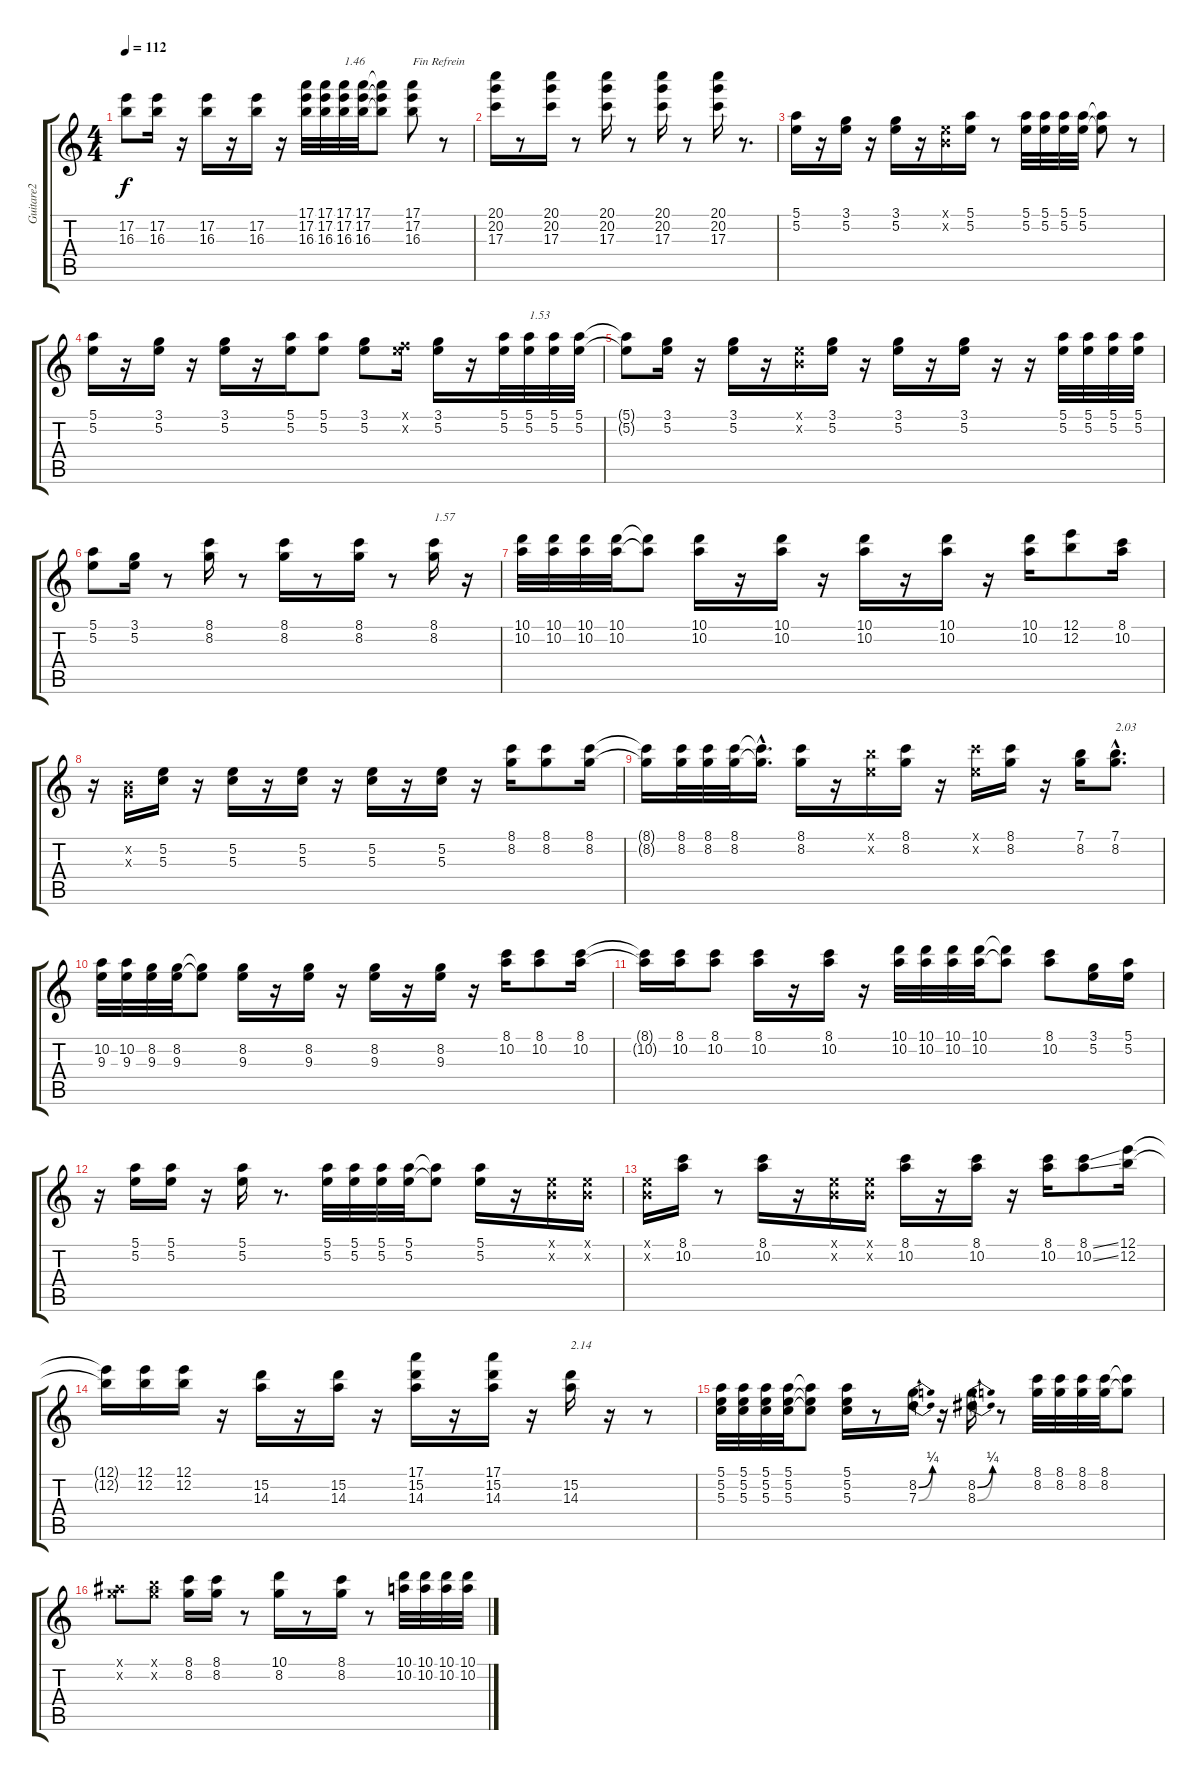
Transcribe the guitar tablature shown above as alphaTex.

\track ("Guitare2" "Guitare2") {instrument electricguitarclean}
\staff {score tabs}
\tuning (E4 B3 G3 D3 A2 E2) {hide}
\ts (4 4)
\tempo 112
\clef g2
\ks c
(17.2 16.3).8{dy f} (17.2 16.3).16 r.16 (17.2 16.3).16 r.16 (17.2 16.3).16 r.16 (17.1 17.2 16.3).32 (17.1 17.2 16.3).32 (17.1 17.2 16.3).32{txt "1.46"} (17.1 17.2 16.3).32 (17.1{t} 17.2{t} 16.3{t}).8 (17.1 17.2 16.3).8{txt "Fin Refrein"} r.8 |
(20.1 20.2 17.3).16 r.8 (20.1 20.2 17.3).16 r.8 (20.1 20.2 17.3).16 r.8 (20.1 20.2 17.3).16 r.8 (20.1 20.2 17.3).16 r.8{d} |
(5.1 5.2).16 r.16 (3.1 5.2).16 r.16 (3.1 5.2).16 r.16 (0.1{x} 0.2{x}).16 (5.1 5.2).16 r.8 (5.1 5.2).32 (5.1 5.2).32 (5.1 5.2).32 (5.1 5.2).32 (5.1{t} 5.2{t}).8 r.8 |
(5.1 5.2).16 r.16 (3.1 5.2).16 r.16 (3.1 5.2).16 r.16 (5.1 5.2).16 (5.1 5.2).8 (3.1 5.2).8 (0.1{x} 6.2{x}).16 (3.1 5.2).16 r.16 (5.1 5.2).32 (5.1 5.2).32{txt "1.53"} (5.1 5.2).32 (5.1 5.2).32 |
(5.1{t} 5.2{t}).8 (3.1 5.2).16 r.16 (3.1 5.2).16 r.16 (0.1{x} 0.2{x}).16 (3.1 5.2).16 r.16 (3.1 5.2).16 r.16 (3.1 5.2).16 r.16 r.16 (5.1 5.2).32 (5.1 5.2).32 (5.1 5.2).32 (5.1 5.2).32 |
(5.1 5.2).8 (3.1 5.2).16 r.8 (8.1 8.2).16 r.8 (8.1 8.2).16 r.8 (8.1 8.2).16 r.8 (8.1 8.2).16{txt "1.57"} r.16 |
(10.1 10.2).32 (10.1 10.2).32 (10.1 10.2).32 (10.1 10.2).32 (10.1{t} 10.2{t}).8 (10.1 10.2).16 r.16 (10.1 10.2).16 r.16 (10.1 10.2).16 r.16 (10.1 10.2).16 r.16 (10.1 10.2).16 (12.1 12.2).8 (8.1 10.2).16 |
r.16 (0.2{x} 0.3{x}).16 (5.2 5.3).16 r.16 (5.2 5.3).16 r.16 (5.2 5.3).16 r.16 (5.2 5.3).16 r.16 (5.2 5.3).16 r.16 (8.1 8.2).16 (8.1 8.2).8 (8.1 8.2).16 |
(8.1{t} 8.2{t}).16 (8.1 8.2).32 (8.1 8.2).32 (8.1 8.2).32 (8.1{hac t} 8.2{hac t}).16{d} (8.1 8.2).16 r.16 (0.1{x} 12.2{x}).16 (8.1 8.2).16 r.16 (0.1{x} 13.2{x}).16 (8.1 8.2).16 r.16 (7.1 8.2).16 (7.1{hac} 8.2{hac}).8{d txt "2.03"} |
(10.2 9.3).32 (10.2 9.3).32 (8.2 9.3).32 (8.2 9.3).32 (8.2{t} 9.3{t}).8 (8.2 9.3).16 r.16 (8.2 9.3).16 r.16 (8.2 9.3).16 r.16 (8.2 9.3).16 r.16 (8.1 10.2).16 (8.1 10.2).8 (8.1 10.2).16 |
(8.1{t} 10.2{t}).16 (8.1 10.2).16 (8.1 10.2).8 (8.1 10.2).16 r.16 (8.1 10.2).16 r.16 (10.1 10.2).32 (10.1 10.2).32 (10.1 10.2).32 (10.1 10.2).32 (10.1{t} 10.2{t}).8 (8.1 10.2).8 (3.1 5.2).16 (5.1 5.2).16 |
r.16 (5.1 5.2).16 (5.1 5.2).16 r.16 (5.1 5.2).16 r.8{d} (5.1 5.2).32 (5.1 5.2).32 (5.1 5.2).32 (5.1 5.2).32 (5.1{t} 5.2{t}).8 (5.1 5.2).16 r.16 (0.1{x} 0.2{x}).16 (0.1{x} 0.2{x}).16 |
(0.1{x} 0.2{x}).16 (8.1 10.2).16 r.8 (8.1 10.2).16 r.16 (0.1{x} 0.2{x}).16 (0.1{x} 0.2{x}).16 (8.1 10.2).16 r.16 (8.1 10.2).16 r.16 (8.1 10.2).16 (8.1{ss} 10.2{ss}).8 (12.1 12.2).16 |
(12.1{t} 12.2{t}).16 (12.1 12.2).16 (12.1 12.2).16 r.16 (15.2 14.3).16 r.16 (15.2 14.3).16 r.16 (17.1 15.2 14.3).16 r.16 (17.1 15.2 14.3).16 r.16 (15.2 14.3).16{txt "2.14"} r.16 r.8 |
(5.1 5.2 5.3).32 (5.1 5.2 5.3).32 (5.1 5.2 5.3).32 (5.1 5.2 5.3).32 (5.1{t} 5.2{t} 5.3{t}).8 (5.1 5.2 5.3).16 r.8 (8.2{be (bend 0 0 60 1)} 7.3{be (bend 0 0 60 1)}).16 r.16 (8.2{be (bend 0 0 60 1)} 8.3{be (bend 0 0 60 1)}).16 r.8 (8.1 8.2).32 (8.1 8.2).32 (8.1 8.2).32 (8.1 8.2).32 (8.1{t} 8.2{t}).8 |
(6.1{x} 8.2{x}).8 (7.1{x} 8.2{x}).8 (8.1 8.2).16 (8.1 8.2).16 r.8 (10.1 8.2).16 r.8 (8.1 8.2).16 r.8 (10.1 10.2).32 (10.1 10.2).32 (10.1 10.2).32 (10.1 10.2).32
